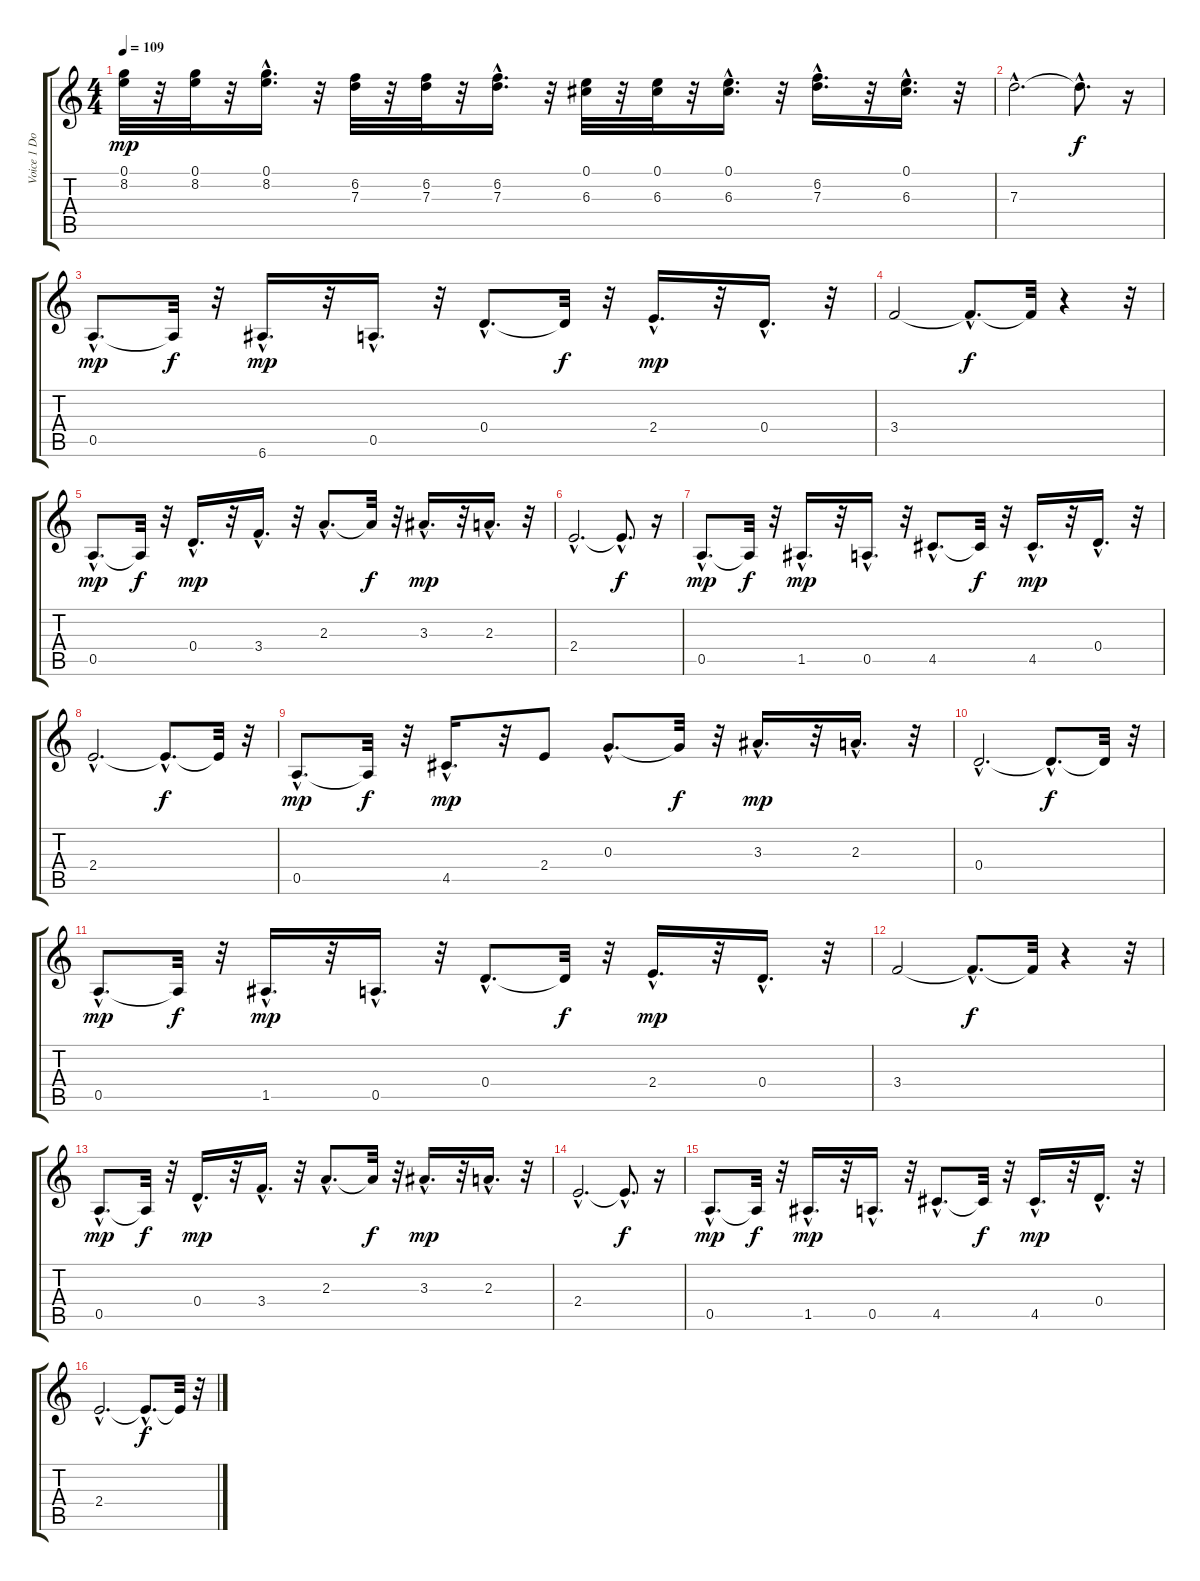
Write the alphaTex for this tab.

\track ("Voice 1 Doubled" "Voice 1 Do") {instrument electricguitarjazz}
\staff {score tabs}
\tuning (E4 B3 G3 D3 A2 E2) {hide}
\ts (4 4)
\tempo 109
\clef g2
\ks c
(0.1 8.2).32{dy mp} r.32 (0.1 8.2).32 r.32 (0.1{hac} 8.2{hac}).16{d} r.32 (6.2 7.3).32 r.32 (6.2 7.3).32 r.32 (6.2{hac} 7.3{hac}).16{d} r.32 (0.1 6.3).32 r.32 (0.1 6.3).32 r.32 (0.1{hac} 6.3{hac}).16{d} r.32 (6.2{hac} 7.3{hac}).16{d} r.32 (0.1{hac} 6.3{hac}).16{d} r.32 |
7.3{hac}.2{d} 7.3{hac t}.8{d dy f} r.16 |
0.5{hac}.8{d dy mp} 0.5{t}.32{dy f} r.32 6.6{hac}.16{d dy mp} r.32 0.5{hac}.16{d} r.32 0.4{hac}.8{d} 0.4{t}.32{dy f} r.32 2.4{hac}.16{d dy mp} r.32 0.4{hac}.16{d} r.32 |
3.4.2 3.4{hac t}.8{d dy f} 3.4{t}.32 r.4 r.32 |
0.5{hac}.8{d dy mp} 0.5{t}.32{dy f} r.32 0.4{hac}.16{d dy mp} r.32 3.4{hac}.16{d} r.32 2.3{hac}.8{d} 2.3{t}.32{dy f} r.32 3.3{hac}.16{d dy mp} r.32 2.3{hac}.16{d} r.32 |
2.4{hac}.2{d} 2.4{hac t}.8{d dy f} r.16 |
0.5{hac}.8{d dy mp} 0.5{t}.32{dy f} r.32 1.5{hac}.16{d dy mp} r.32 0.5{hac}.16{d} r.32 4.5{hac}.8{d} 4.5{t}.32{dy f} r.32 4.5{hac}.16{d dy mp} r.32 0.4{hac}.16{d} r.32 |
2.4{hac}.2{d} 2.4{hac t}.8{d dy f} 2.4{t}.32 r.32 |
0.5{hac}.8{d dy mp} 0.5{t}.32{dy f} r.32 4.5{hac}.16{d dy mp} r.32 2.4.8 0.3{hac}.8{d} 0.3{t}.32{dy f} r.32 3.3{hac}.16{d dy mp} r.32 2.3{hac}.16{d} r.32 |
0.4{hac}.2{d} 0.4{hac t}.8{d dy f} 0.4{t}.32 r.32 |
0.5{hac}.8{d dy mp} 0.5{t}.32{dy f} r.32 1.5{hac}.16{d dy mp} r.32 0.5{hac}.16{d} r.32 0.4{hac}.8{d} 0.4{t}.32{dy f} r.32 2.4{hac}.16{d dy mp} r.32 0.4{hac}.16{d} r.32 |
3.4.2 3.4{hac t}.8{d dy f} 3.4{t}.32 r.4 r.32 |
0.5{hac}.8{d dy mp} 0.5{t}.32{dy f} r.32 0.4{hac}.16{d dy mp} r.32 3.4{hac}.16{d} r.32 2.3{hac}.8{d} 2.3{t}.32{dy f} r.32 3.3{hac}.16{d dy mp} r.32 2.3{hac}.16{d} r.32 |
2.4{hac}.2{d} 2.4{hac t}.8{d dy f} r.16 |
0.5{hac}.8{d dy mp} 0.5{t}.32{dy f} r.32 1.5{hac}.16{d dy mp} r.32 0.5{hac}.16{d} r.32 4.5{hac}.8{d} 4.5{t}.32{dy f} r.32 4.5{hac}.16{d dy mp} r.32 0.4{hac}.16{d} r.32 |
2.4{hac}.2{d} 2.4{hac t}.8{d dy f} 2.4{t}.32 r.32
